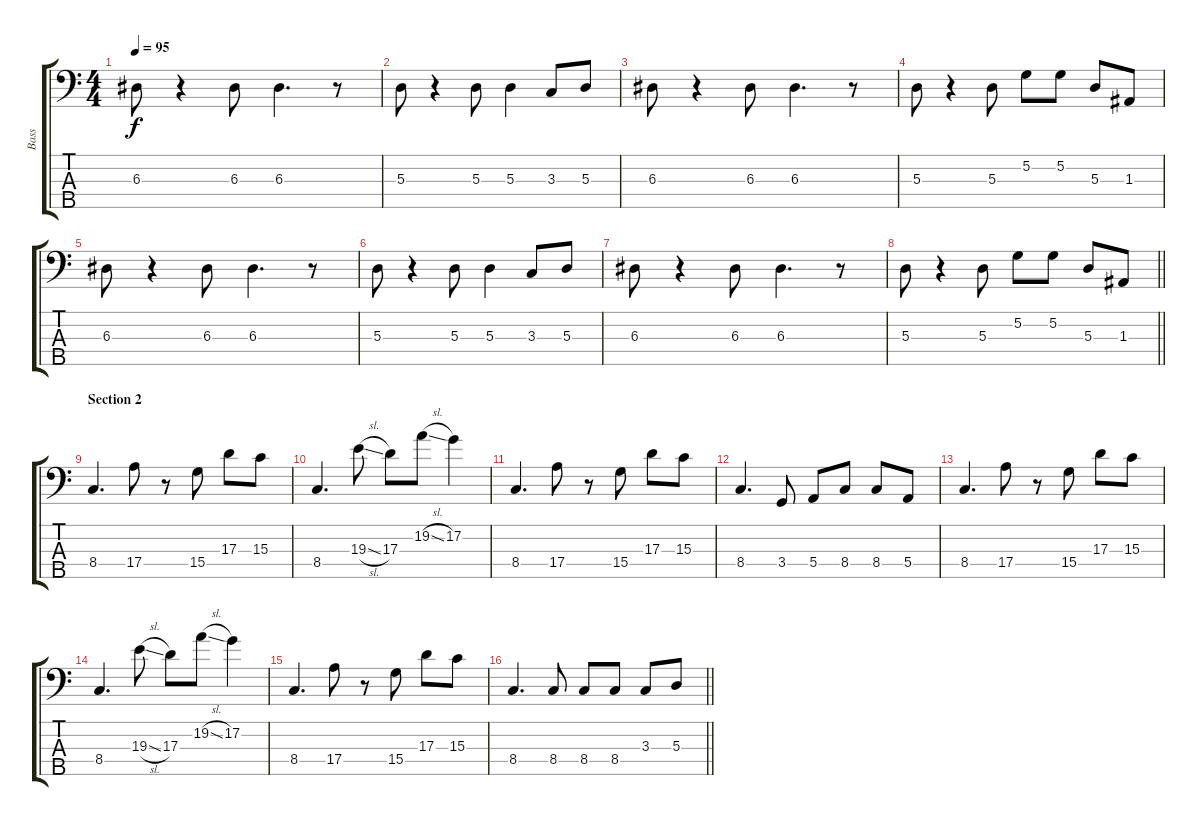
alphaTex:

\track ("Bass" "Bass") {instrument electricbassfinger}
\staff {score tabs}
\tuning (G2 D2 A1 E1 B0) {hide}
\ts (4 4)
\tempo 95
\clef f4
\ks c
6.3.8{dy f} r.4 6.3.8 6.3.4{d} r.8 |
5.3.8 r.4 5.3.8 5.3.4 3.3.8 5.3.8 |
6.3.8 r.4 6.3.8 6.3.4{d} r.8 |
5.3.8 r.4 5.3.8 5.2.8 5.2.8 5.3.8 1.3.8 |
6.3.8 r.4 6.3.8 6.3.4{d} r.8 |
5.3.8 r.4 5.3.8 5.3.4 3.3.8 5.3.8 |
6.3.8 r.4 6.3.8 6.3.4{d} r.8 |
\barLineRight lightlight
5.3.8 r.4 5.3.8 5.2.8 5.2.8 5.3.8 1.3.8 |
\section ("" "Section 2")
8.4.4{d} 17.4.8 r.8 15.4.8 17.3.8 15.3.8 |
8.4.4{d} 19.3{sl}.8 17.3.8 19.2{sl}.8 17.2.4 |
8.4.4{d} 17.4.8 r.8 15.4.8 17.3.8 15.3.8 |
8.4.4{d} 3.4.8 5.4.8 8.4.8 8.4.8 5.4.8 |
8.4.4{d} 17.4.8 r.8 15.4.8 17.3.8 15.3.8 |
8.4.4{d} 19.3{sl}.8 17.3.8 19.2{sl}.8 17.2.4 |
8.4.4{d} 17.4.8 r.8 15.4.8 17.3.8 15.3.8 |
\barLineRight lightlight
8.4.4{d} 8.4.8 8.4.8 8.4.8 3.3.8 5.3.8
